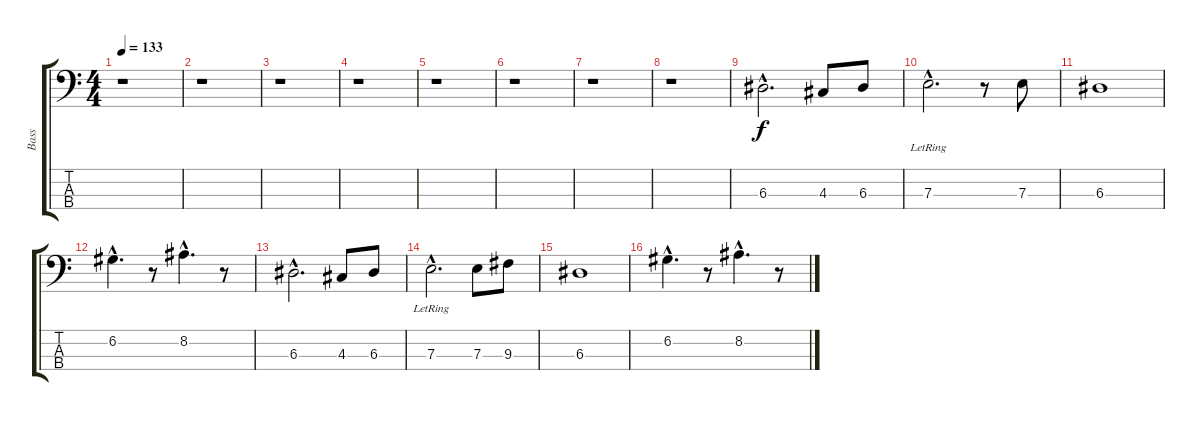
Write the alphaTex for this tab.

\track ("Bass" "Bass") {instrument electricbassfinger}
\staff {score tabs}
\tuning (G2 D2 A1 E1) {hide}
\ts (4 4)
\tempo 133
\clef f4
\ks c
r.1{dy f} |
r.1 |
r.1 |
r.1 |
r.1 |
r.1 |
r.1 |
r.1 |
6.3{hac}.2{d} 4.3.8 6.3.8 |
7.3{hac lr}.2{d} r.8 7.3.8 |
6.3.1 |
6.2{hac}.4{d} r.8 8.2{hac}.4{d} r.8 |
6.3{hac}.2{d} 4.3.8 6.3.8 |
7.3{hac lr}.2{d} 7.3.8 9.3.8 |
6.3.1 |
6.2{hac}.4{d} r.8 8.2{hac}.4{d} r.8
